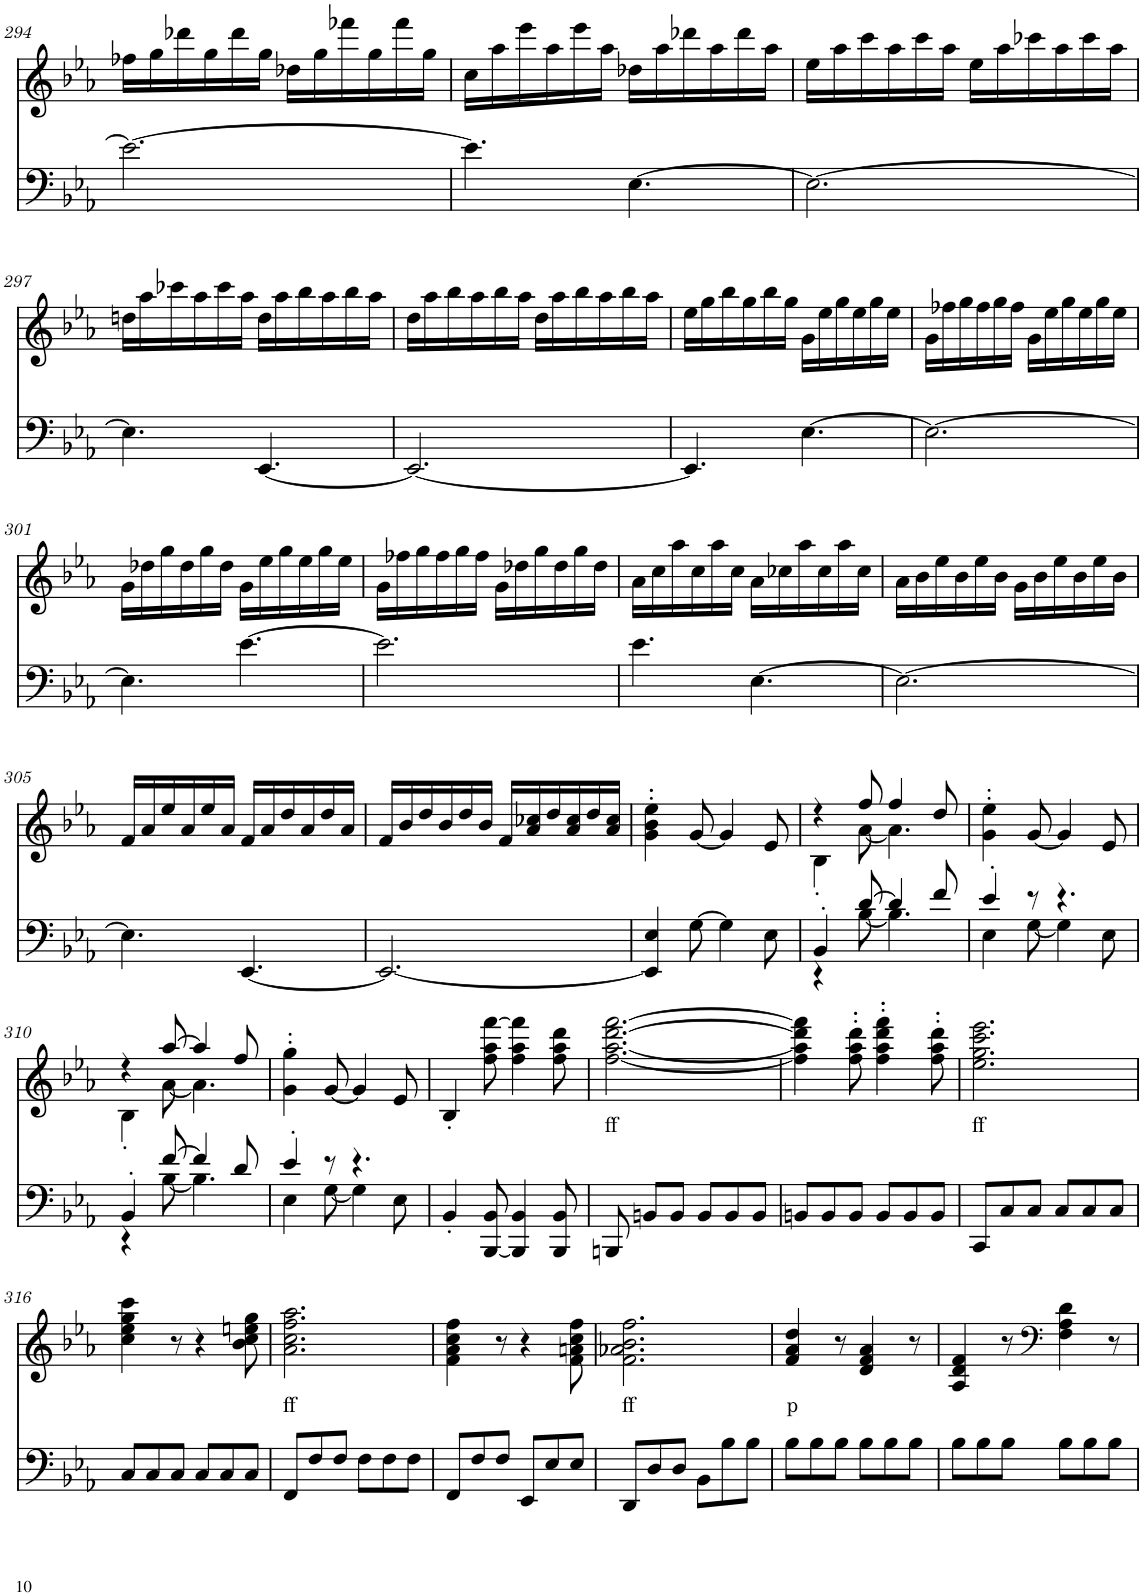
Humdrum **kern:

**kern	**kern	**text
*part2	*part1	*part1
*staff2	*staff1	*staff1
*I"piano	*I"piano	*
*I'Pno	*I'Pno	*
!!LO:PB:g=z
*clefF4	*clefG2	*
*k[b-e-a-]	*k[b-e-a-]	*
*M6/8	*M6/8	*
=294	=294	=294
2.e-\_	16ff-X\LL	.
.	16gg\	.
.	16ddd-X\	.
.	16gg\	.
.	16ddd-\	.
.	16gg\JJ	.
.	16dd-X\LL	.
.	16gg\	.
.	16fff-X\	.
.	16gg\	.
.	16fff-\	.
.	16gg\JJ	.
=295	=295	=295
4.e-\]	16cc\LL	.
.	16aa-\	.
.	16eee-\	.
.	16aa-\	.
.	16eee-\	.
.	16aa-\JJ	.
[4.E-\	16dd-X\LL	.
.	16aa-\	.
.	16ddd-X\	.
.	16aa-\	.
.	16ddd-\	.
.	16aa-\JJ	.
=296	=296	=296
2.E-\_	16ee-\LL	.
.	16aa-\	.
.	16ccc\	.
.	16aa-\	.
.	16ccc\	.
.	16aa-\JJ	.
.	16ee-\LL	.
.	16aa-\	.
.	16ccc-X\	.
.	16aa-\	.
.	16ccc-\	.
.	16aa-\JJ	.
!!LO:LB:g=z
=297	=297	=297
4.E-\]	16ddn\LL	.
.	16aa-\	.
.	16ccc-X\	.
.	16aa-\	.
.	16ccc-\	.
.	16aa-\JJ	.
[4.EE-/	16dd\LL	.
.	16aa-\	.
.	16bb-\	.
.	16aa-\	.
.	16bb-\	.
.	16aa-\JJ	.
=298	=298	=298
2.EE-/_	16dd\LL	.
.	16aa-\	.
.	16bb-\	.
.	16aa-\	.
.	16bb-\	.
.	16aa-\JJ	.
.	16dd\LL	.
.	16aa-\	.
.	16bb-\	.
.	16aa-\	.
.	16bb-\	.
.	16aa-\JJ	.
=299	=299	=299
4.EE-/]	16ee-\LL	.
.	16gg\	.
.	16bb-\	.
.	16gg\	.
.	16bb-\	.
.	16gg\JJ	.
[4.E-\	16g\LL	.
.	16ee-\	.
.	16gg\	.
.	16ee-\	.
.	16gg\	.
.	16ee-\JJ	.
=300	=300	=300
2.E-\_	16g\LL	.
.	16ff-X\	.
.	16gg\	.
.	16ff-\	.
.	16gg\	.
.	16ff-\JJ	.
.	16g\LL	.
.	16ee-\	.
.	16gg\	.
.	16ee-\	.
.	16gg\	.
.	16ee-\JJ	.
!!LO:LB:g=z
=301	=301	=301
4.E-\]	16g\LL	.
.	16dd-X\	.
.	16gg\	.
.	16dd-\	.
.	16gg\	.
.	16dd-\JJ	.
[4.e-\	16g\LL	.
.	16ee-\	.
.	16gg\	.
.	16ee-\	.
.	16gg\	.
.	16ee-\JJ	.
=302	=302	=302
2.e-\]	16g\LL	.
.	16ff-X\	.
.	16gg\	.
.	16ff-\	.
.	16gg\	.
.	16ff-\JJ	.
.	16g\LL	.
.	16dd-X\	.
.	16gg\	.
.	16dd-\	.
.	16gg\	.
.	16dd-\JJ	.
=303	=303	=303
4.e-\	16a-\LL	.
.	16cc\	.
.	16aa-\	.
.	16cc\	.
.	16aa-\	.
.	16cc\JJ	.
[4.E-\	16a-\LL	.
.	16cc-X\	.
.	16aa-\	.
.	16cc-\	.
.	16aa-\	.
.	16cc-\JJ	.
=304	=304	=304
2.E-\_	16a-\LL	.
.	16b-\	.
.	16ee-\	.
.	16b-\	.
.	16ee-\	.
.	16b-\JJ	.
.	16g\LL	.
.	16b-\	.
.	16ee-\	.
.	16b-\	.
.	16ee-\	.
.	16b-\JJ	.
!!LO:LB:g=z
=305	=305	=305
4.E-\]	16f/LL	.
.	16a-/	.
.	16ee-/	.
.	16a-/	.
.	16ee-/	.
.	16a-/JJ	.
[4.EE-/	16f/LL	.
.	16a-/	.
.	16dd/	.
.	16a-/	.
.	16dd/	.
.	16a-/JJ	.
=306	=306	=306
2.EE-/_	16f/LL	.
.	16b-/	.
.	16dd/	.
.	16b-/	.
.	16dd/	.
.	16b-/JJ	.
.	16f/LL	.
.	16a-/ 16cc-X/	.
.	16dd/	.
.	16a-/ 16cc-/	.
.	16dd/	.
.	16a-/ 16cc-/JJ	.
=307	=307	=307
4EE-/] 4E-/	4g\' 4b-\' 4ee-\'	.
[8G\	[8g/	.
4G\]	4g/]	.
8E-\	8e-/	.
=308	=308	=308
*^	*^	*
4BB-'/	4r	4r	4B-'\	.
[8d/	[8B-\	8ff/	[8a-\	.
4d/]	4.B-\]	4ff/	4.a-\]	.
8f/	.	8dd/	.	.
*	*	*v	*v	*
=309	=309	=309	=309
4e-'/	4E-\	4g\' 4ee-\'	.
8r	[8G\	[8g/	.
4.r	4G\]	4g/]	.
.	8E-\	8e-/	.
!!LO:LB:g=z
=310	=310	=310	=310
*	*	*^	*
4BB-'/	4r	4r	4B-'\	.
[8f/	[8B-\	[8aa-/	[8a-\	.
4f/]	4.B-\]	4aa-/]	4.a-\]	.
8d/	.	8ff/	.	.
*	*	*v	*v	*
=311	=311	=311	=311
4e-'/	4E-\	4g\' 4gg\'	.
8r	[8G\	[8g/	.
4.r	4G\]	4g/]	.
.	8E-\	8e-/	.
*v	*v	*	*
=312	=312	=312
4BB-'/	4B-'/	.
[8BBB-/ 8BB-/	8ff\ 8aa-\ [8fff\	.
4BBB-/] 4BB-/	4ff\ 4aa-\ 4fff\]	.
8BBB-/ 8BB-/	8ff\ 8aa-\ 8ddd\	.
=313	=313	=313
!	!	!LO:LY:b
8BBBn/	[2.ff\ [2.aa-\ [2.ddd\ [2.fff\	ff
8BBn/L	.	.
8BB/J	.	.
8BB/L	.	.
8BB/	.	.
8BB/J	.	.
=314	=314	=314
8BBn/L	4ff\] 4aa-\] 4ddd\] 4fff\]	.
8BB/	.	.
8BB/J	8ff\' 8aa-\' 8ddd\'	.
8BB/L	4ff\' 4aa-\' 4ddd\' 4fff\'	.
8BB/	.	.
8BB/J	8ff\' 8aa-\' 8ddd\'	.
=315	=315	=315
!	!	!LO:LY:b
8CC/L	2.ee-\ 2.gg\ 2.ccc\ 2.eee-\	ff
8C/	.	.
8C/J	.	.
8C/L	.	.
8C/	.	.
8C/J	.	.
!!LO:LB:g=z
=316	=316	=316
8C/L	4cc\ 4ee-\ 4gg\ 4ccc\	.
8C/	.	.
8C/J	8r	.
8C/L	4r	.
8C/	.	.
8C/J	8b-\ 8cc\ 8een\ 8gg\	.
=317	=317	=317
!	!	!LO:LY:b
8FF/L	2.a-\ 2.cc\ 2.ff\ 2.aa-\	ff
8F/	.	.
8F/J	.	.
8F\L	.	.
8F\	.	.
8F\J	.	.
=318	=318	=318
8FF/L	4f\ 4a-\ 4cc\ 4ff\	.
8F/	.	.
8F/J	8r	.
8EE-/L	4r	.
8E-/	.	.
8E-/J	8f\ 8an\ 8cc\ 8ff\	.
=319	=319	=319
!	!	!LO:LY:b
8DD/L	2.f\ 2.a-X\ 2.b-\ 2.ff\	ff
8D/	.	.
8D/J	.	.
8BB-\L	.	.
8B-\	.	.
8B-\J	.	.
=320	=320	=320
!	!	!LO:LY:b
8B-\L	4f/ 4a-/ 4dd/	p
8B-\	.	.
8B-\J	8r	.
8B-\L	4d/ 4f/ 4a-/	.
8B-\	.	.
8B-\J	8r	.
=321	=321	=321
8B-\L	4A-/ 4d/ 4f/	.
8B-\	.	.
8B-\J	8r	.
*	*clefF4	*
8B-\L	4F\ 4A-\ 4d\	.
8B-\	.	.
8B-\J	8r	.
=	=	=
*-	*-	*-
